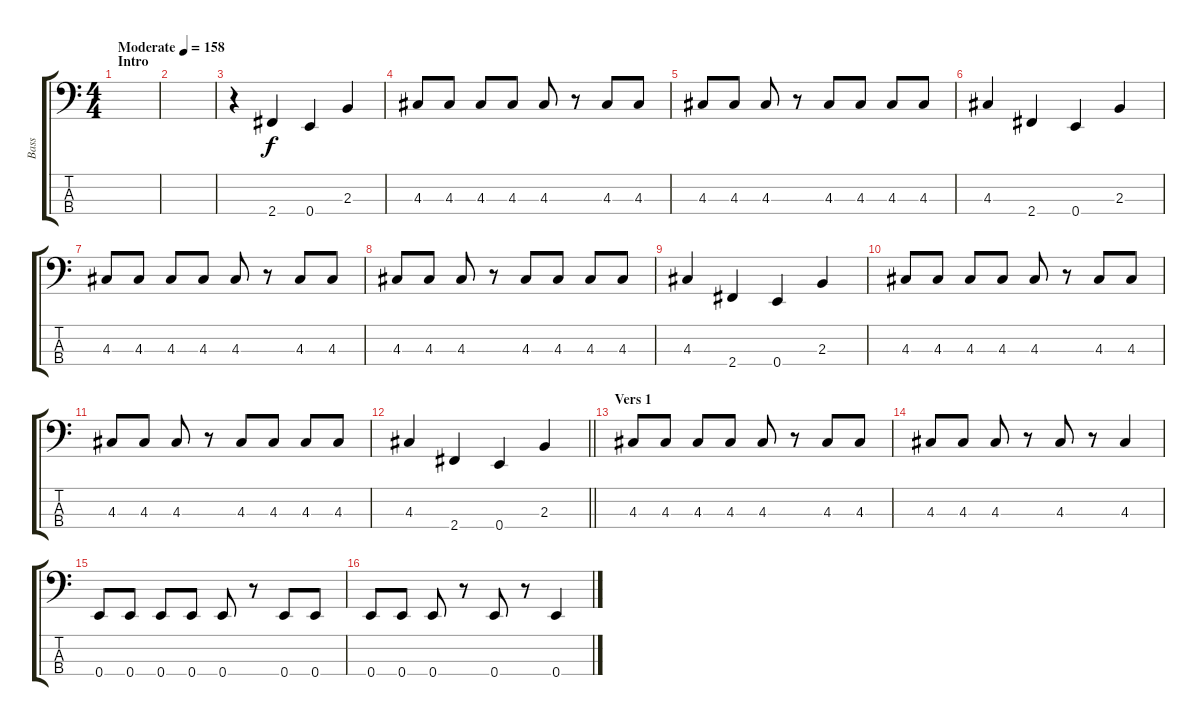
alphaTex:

\track ("Bass" "Bass") {instrument electricbassfinger}
\staff {score tabs}
\tuning (G2 D2 A1 E1) {hide}
\ts (4 4)
\section ("" "Intro")
\tempo (158 "Moderate")
\clef f4
\ks c
|
|
r.4 2.4.4 0.4.4 2.3.4 |
4.3.8 4.3.8 4.3.8 4.3.8 4.3.8 r.8 4.3.8 4.3.8 |
4.3.8 4.3.8 4.3.8 r.8 4.3.8 4.3.8 4.3.8 4.3.8 |
4.3.4 2.4.4 0.4.4 2.3.4 |
4.3.8 4.3.8 4.3.8 4.3.8 4.3.8 r.8 4.3.8 4.3.8 |
4.3.8 4.3.8 4.3.8 r.8 4.3.8 4.3.8 4.3.8 4.3.8 |
4.3.4 2.4.4 0.4.4 2.3.4 |
4.3.8 4.3.8 4.3.8 4.3.8 4.3.8 r.8 4.3.8 4.3.8 |
4.3.8 4.3.8 4.3.8 r.8 4.3.8 4.3.8 4.3.8 4.3.8 |
\barLineRight lightlight
4.3.4 2.4.4 0.4.4 2.3.4 |
\section ("" "Vers 1")
4.3.8 4.3.8 4.3.8 4.3.8 4.3.8 r.8 4.3.8 4.3.8 |
4.3.8 4.3.8 4.3.8 r.8 4.3.8 r.8 4.3.4 |
0.4.8 0.4.8 0.4.8 0.4.8 0.4.8 r.8 0.4.8 0.4.8 |
0.4.8 0.4.8 0.4.8 r.8 0.4.8 r.8 0.4.4
